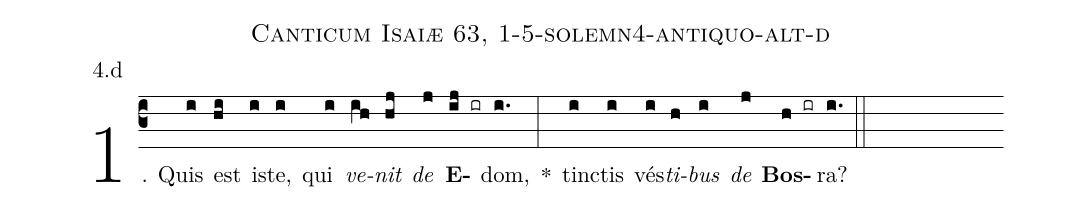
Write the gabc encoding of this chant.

name: Canticum Isaiæ 63, 1-5-solemn4-antiquo-alt-d;
annotation: 4.d;
%%
(c3)1. Quis(i) est(hi) is(i)te,(i) qui(i) <i>ve</i>(ih)<i>nit</i>(hj) <i>de</i>(j) <b>E</b>(ij ir)dom,(i.) *(:) tinc(i)tis(i) vés(i)<i>ti</i>(h)<i>bus</i>(i) <i>de</i>(j) <b>Bos</b>(h ir)ra?(i.) (::)
